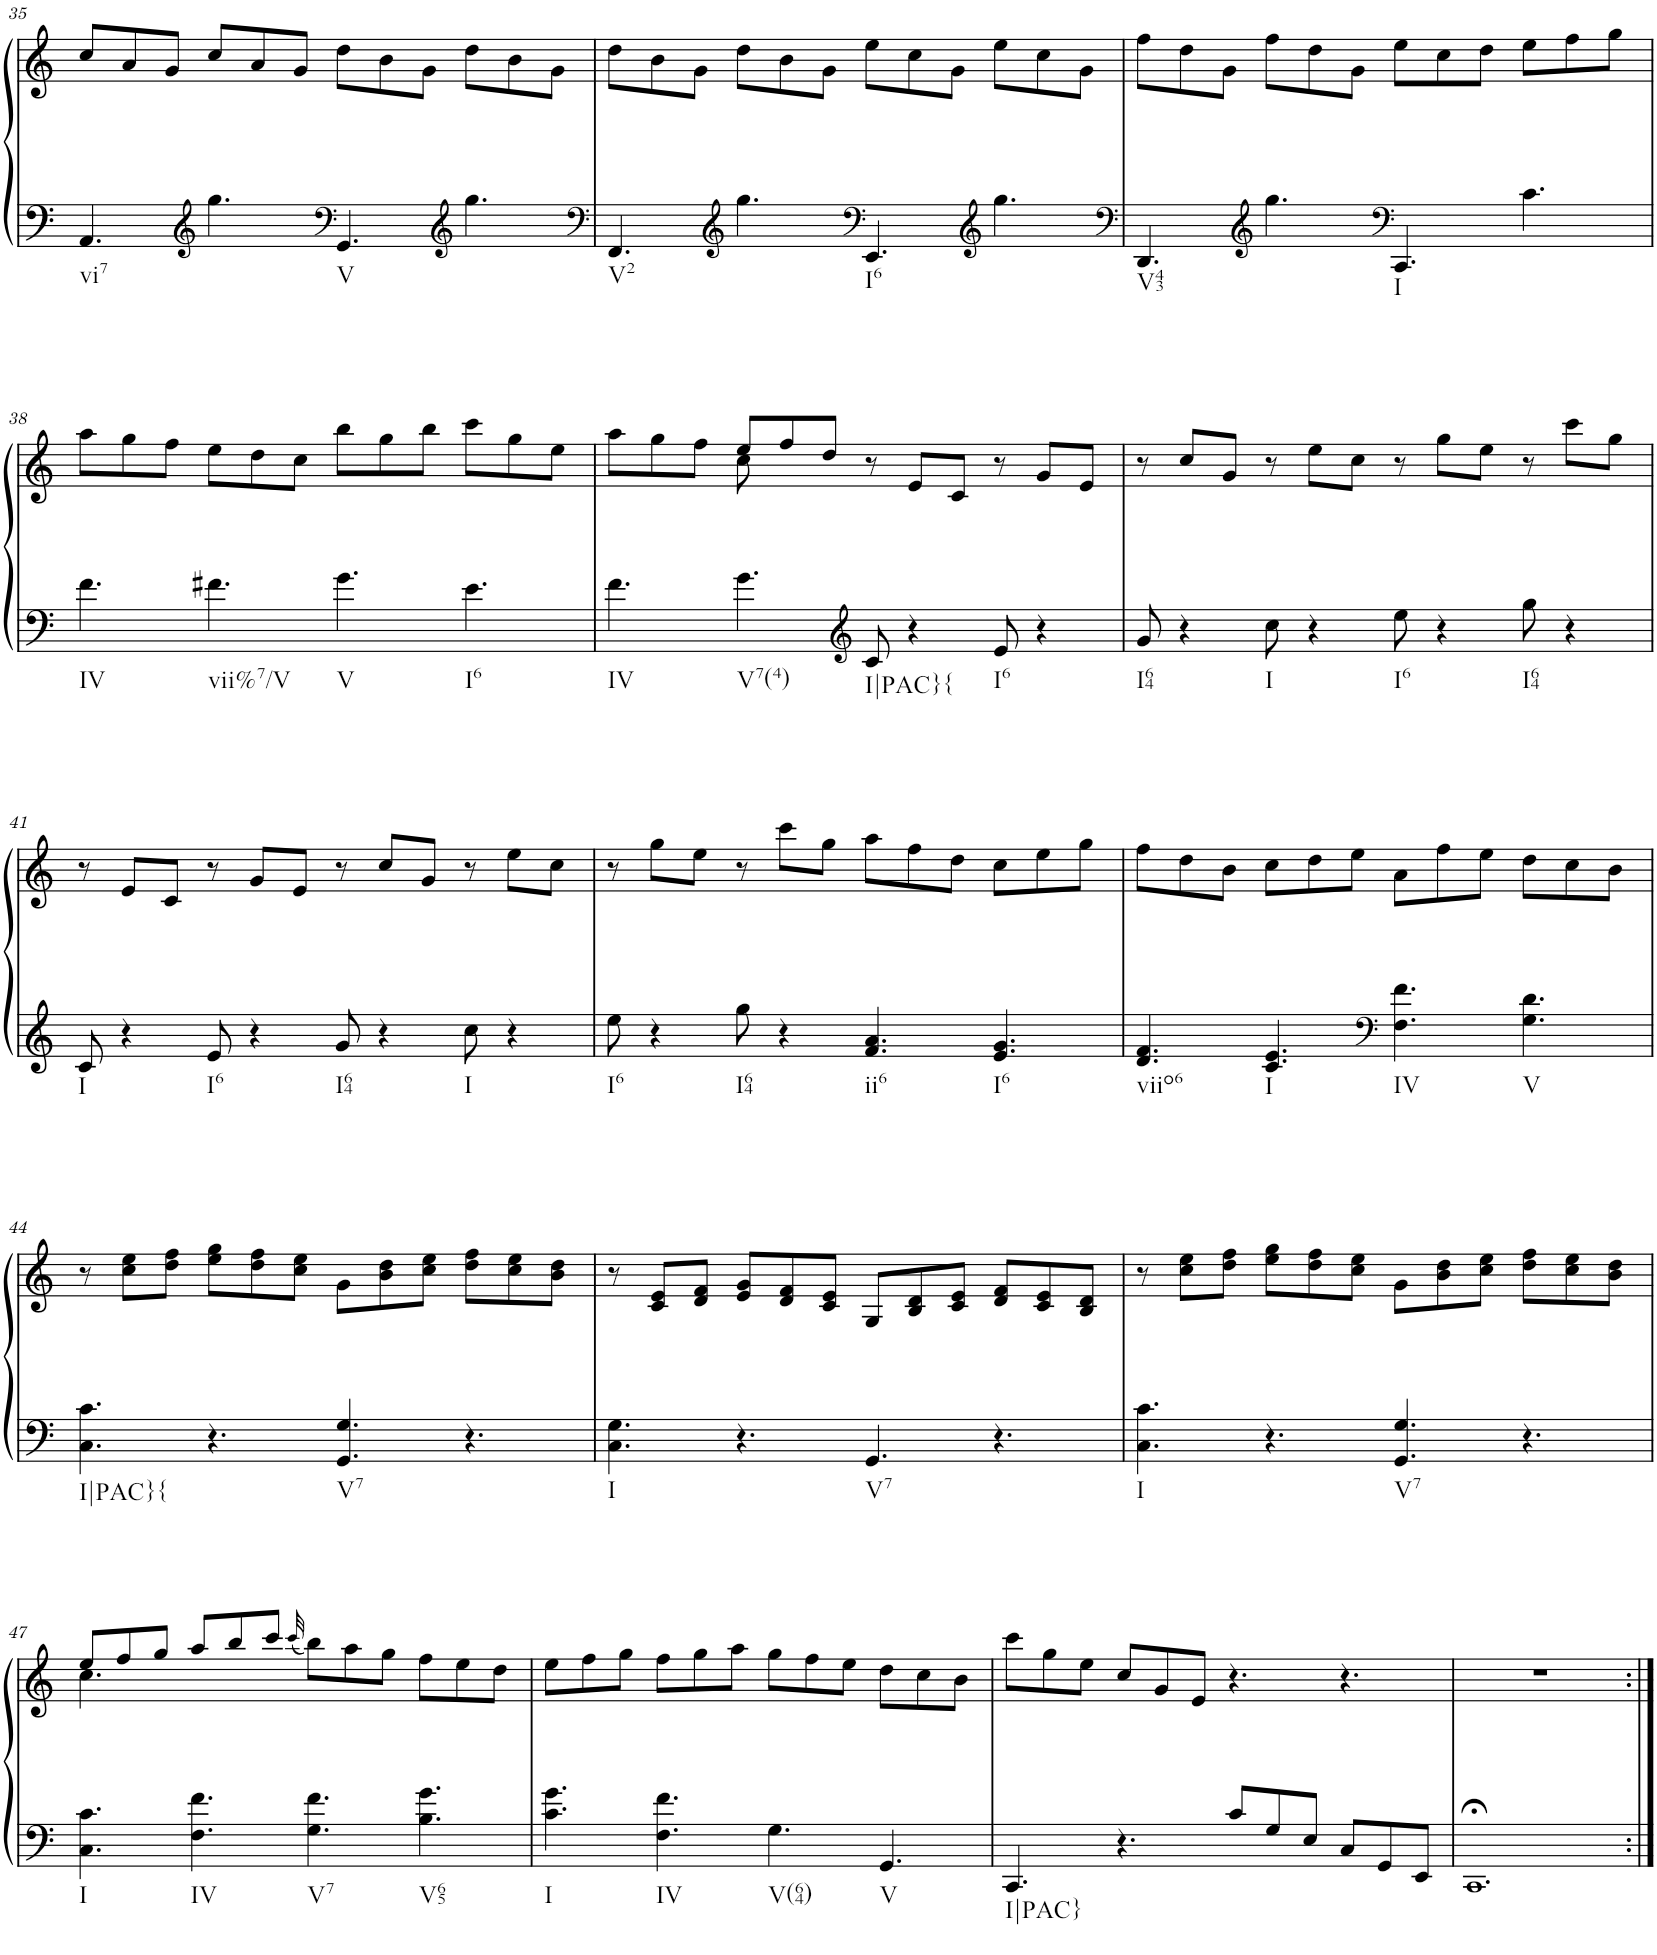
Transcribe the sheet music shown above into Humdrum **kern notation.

**kern	**kern
*part1	*part1
*staff2	*staff1
*I"Piano	*
*I'Pno.	*
!!LO:PB:g=z
*clefF4	*clefG2
*k[]	*k[]
*M12/8	*M12/8
=35	=35
!LO:TX:b:t=vi7	!
4.AA/	8cc/L
.	8a/
.	8g/J
*clefG2	*
4.gg\	8cc/L
.	8a/
.	8g/J
*clefF4	*
!LO:TX:b:t=V	!
4.GG/	8dd\L
.	8b\
.	8g\J
*clefG2	*
4.gg\	8dd\L
.	8b\
.	8g\J
=36	=36
*clefF4	*
!LO:TX:b:t=V2	!
4.FF/	8dd\L
.	8b\
.	8g\J
*clefG2	*
4.gg\	8dd\L
.	8b\
.	8g\J
*clefF4	*
!LO:TX:b:t=I6	!
4.EE/	8ee\L
.	8cc\
.	8g\J
*clefG2	*
4.gg\	8ee\L
.	8cc\
.	8g\J
=37	=37
*clefF4	*
!LO:TX:b:t=V43	!
4.DD/	8ff\L
.	8dd\
.	8g\J
*clefG2	*
4.gg\	8ff\L
.	8dd\
.	8g\J
*clefF4	*
!LO:TX:b:t=I	!
4.CC/	8ee\L
.	8cc\
.	8dd\J
4.c\	8ee\L
.	8ff\
.	8gg\J
!!LO:LB:g=z
=38	=38
!LO:TX:b:t=IV	!
4.f\	8aa\L
.	8gg\
.	8ff\J
!LO:TX:b:t=vii%7/V	!
4.f#X\	8ee\L
.	8dd\
.	8cc\J
!LO:TX:b:t=V	!
4.g\	8bb\L
.	8gg\
.	8bb\J
!LO:TX:b:t=I6	!
4.e\	8ccc\L
.	8gg\
.	8ee\J
=39	=39
*	*^
!LO:TX:b:t=IV	!	!
4.f\	8aa\L	4.ryy
.	8gg\	.
.	8ff\J	.
!LO:TX:b:t=V7(4)	!	!
4.g\	8ee/L	8cc\
.	8ff/	1ryy
.	8dd/J	.
*clefG2	*	*
!LO:TX:b:t=I|PAC}{	!	!
8c/	8r	.
4r	8e/L	.
.	8c/J	.
!LO:TX:b:t=I6	!	!
8e/	8r	.
4r	8g/L	.
.	8e/J	.
*	*v	*v
=40	=40
!LO:TX:b:t=I64	!
8g/	8r
4r	8cc/L
.	8g/J
!LO:TX:b:t=I	!
8cc\	8r
4r	8ee\L
.	8cc\J
!LO:TX:b:t=I6	!
8ee\	8r
4r	8gg\L
.	8ee\J
!LO:TX:b:t=I64	!
8gg\	8r
4r	8ccc\L
.	8gg\J
!!LO:LB:g=z
=41	=41
!LO:TX:b:t=I	!
8c/	8r
4r	8e/L
.	8c/J
!LO:TX:b:t=I6	!
8e/	8r
4r	8g/L
.	8e/J
!LO:TX:b:t=I64	!
8g/	8r
4r	8cc/L
.	8g/J
!LO:TX:b:t=I	!
8cc\	8r
4r	8ee\L
.	8cc\J
=42	=42
!LO:TX:b:t=I6	!
8ee\	8r
4r	8gg\L
.	8ee\J
!LO:TX:b:t=I64	!
8gg\	8r
4r	8ccc\L
.	8gg\J
!LO:TX:b:t=ii6	!
4.f/ 4.a/	8aa\L
.	8ff\
.	8dd\J
!LO:TX:b:t=I6	!
4.e/ 4.g/	8cc\L
.	8ee\
.	8gg\J
=43	=43
!LO:TX:b:t=viio6	!
4.d/ 4.f/	8ff\L
.	8dd\
.	8b\J
!LO:TX:b:t=I	!
4.c/ 4.e/	8cc\L
.	8dd\
.	8ee\J
*clefF4	*
!LO:TX:b:t=IV	!
4.F\ 4.f\	8a\L
.	8ff\
.	8ee\J
!LO:TX:b:t=V	!
4.G\ 4.d\	8dd\L
.	8cc\
.	8b\J
!!LO:LB:g=z
=44	=44
!LO:TX:b:t=I|PAC}{	!
4.C\ 4.c\	8r
.	8cc\ 8ee\L
.	8dd\ 8ff\J
4.r	8ee\ 8gg\L
.	8dd\ 8ff\
.	8cc\ 8ee\J
!LO:TX:b:t=V7	!
4.GG/ 4.G/	8g\L
.	8b\ 8dd\
.	8cc\ 8ee\J
4.r	8dd\ 8ff\L
.	8cc\ 8ee\
.	8b\ 8dd\J
=45	=45
!LO:TX:b:t=I	!
4.C\ 4.G\	8r
.	8c/ 8e/L
.	8d/ 8f/J
4.r	8e/ 8g/L
.	8d/ 8f/
.	8c/ 8e/J
!LO:TX:b:t=V7	!
4.GG/	8G/L
.	8B/ 8d/
.	8c/ 8e/J
4.r	8d/ 8f/L
.	8c/ 8e/
.	8B/ 8d/J
=46	=46
!LO:TX:b:t=I	!
4.C\ 4.c\	8r
.	8cc\ 8ee\L
.	8dd\ 8ff\J
4.r	8ee\ 8gg\L
.	8dd\ 8ff\
.	8cc\ 8ee\J
!LO:TX:b:t=V7	!
4.GG/ 4.G/	8g\L
.	8b\ 8dd\
.	8cc\ 8ee\J
4.r	8dd\ 8ff\L
.	8cc\ 8ee\
.	8b\ 8dd\J
!!LO:LB:g=z
=47	=47
*	*^
!LO:TX:b:t=I	!	!
4.C\ 4.c\	8ee/L	4.cc\
.	8ff/	.
.	8gg/J	.
!LO:TX:b:t=IV	!	!
4.F\ 4.f\	8aa/L	1ryy
.	8bb/	.
.	8ccc/J	.
.	(32qccc/	.
!LO:TX:b:t=V7	!	!
4.G\ 4.f\	8bb\L)	.
.	8aa\	.
.	8gg\J	.
!LO:TX:b:t=V65	!	!
4.B\ 4.g\	8ff\L	.
.	8ee\	.
.	8dd\J	8ryy
=48	=48	=48
!LO:TX:b:t=I	!	!
*	*v	*v
4.c\ 4.g\	8ee\L
.	8ff\
.	8gg\J
!LO:TX:b:t=IV	!
4.F\ 4.f\	8ff\L
.	8gg\
.	8aa\J
!LO:TX:b:t=V(64)	!
4.G\	8gg\L
.	8ff\
.	8ee\J
!LO:TX:b:t=V	!
4.GG/	8dd\L
.	8cc\
.	8b\J
=49	=49
!LO:TX:b:t=I|PAC}	!
4.CC/	8ccc\L
.	8gg\
.	8ee\J
4.r	8cc/L
.	8g/
.	8e/J
8c/L	4.r
8G/	.
8E/J	.
8C/L	4.r
8GG/	.
8EE/J	.
=50	=50
1.CC;<	1.r
=:|!	=:|!
*-	*-
